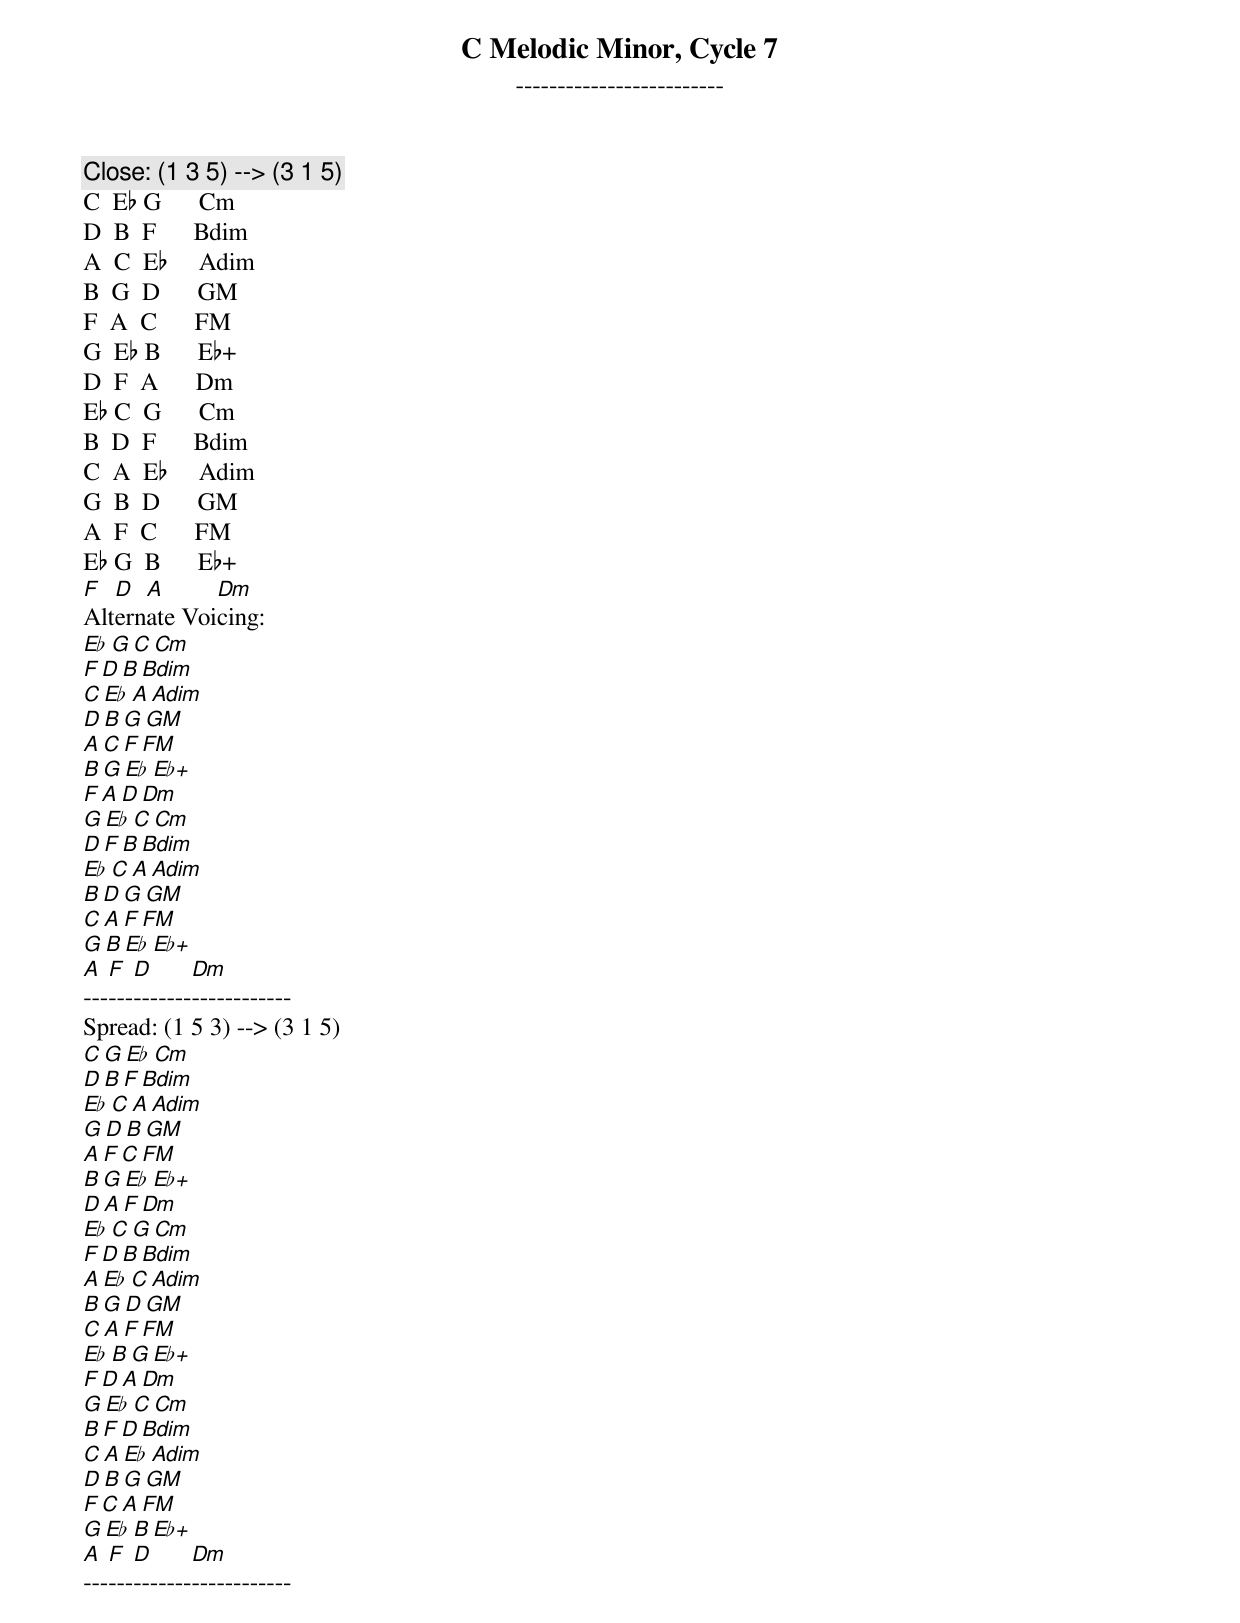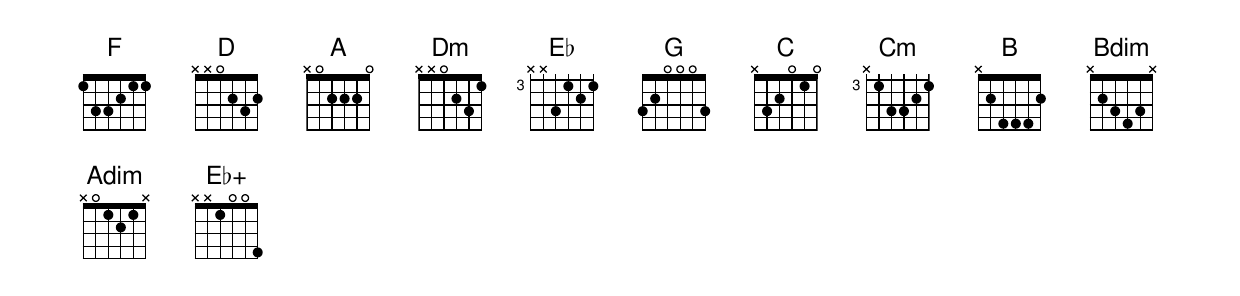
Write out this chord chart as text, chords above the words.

C Melodic Minor, Cycle 7
-------------------------
Close: (1 3 5) --> (3 1 5)
C  E♭ G      Cm
D  B  F      Bdim
A  C  E♭     Adim
B  G  D      GM
F  A  C      FM
G  E♭ B      E♭+
D  F  A      Dm
E♭ C  G      Cm
B  D  F      Bdim
C  A  E♭     Adim
G  B  D      GM
A  F  C      FM
E♭ G  B      E♭+
F  D  A      Dm
Alternate Voicing:
E♭ G  C      Cm
F  D  B      Bdim
C  E♭ A      Adim
D  B  G      GM
A  C  F      FM
B  G  E♭     E♭+
F  A  D      Dm
G  E♭ C      Cm
D  F  B      Bdim
E♭ C  A      Adim
B  D  G      GM
C  A  F      FM
G  B  E♭     E♭+
A  F  D      Dm
-------------------------
Spread: (1 5 3) --> (3 1 5)
C  G  E♭     Cm
D  B  F      Bdim
E♭ C  A      Adim
G  D  B      GM
A  F  C      FM
B  G  E♭     E♭+
D  A  F      Dm
E♭ C  G      Cm
F  D  B      Bdim
A  E♭ C      Adim
B  G  D      GM
C  A  F      FM
E♭ B  G      E♭+
F  D  A      Dm
G  E♭ C      Cm
B  F  D      Bdim
C  A  E♭     Adim
D  B  G      GM
F  C  A      FM
G  E♭ B      E♭+
A  F  D      Dm
-------------------------
